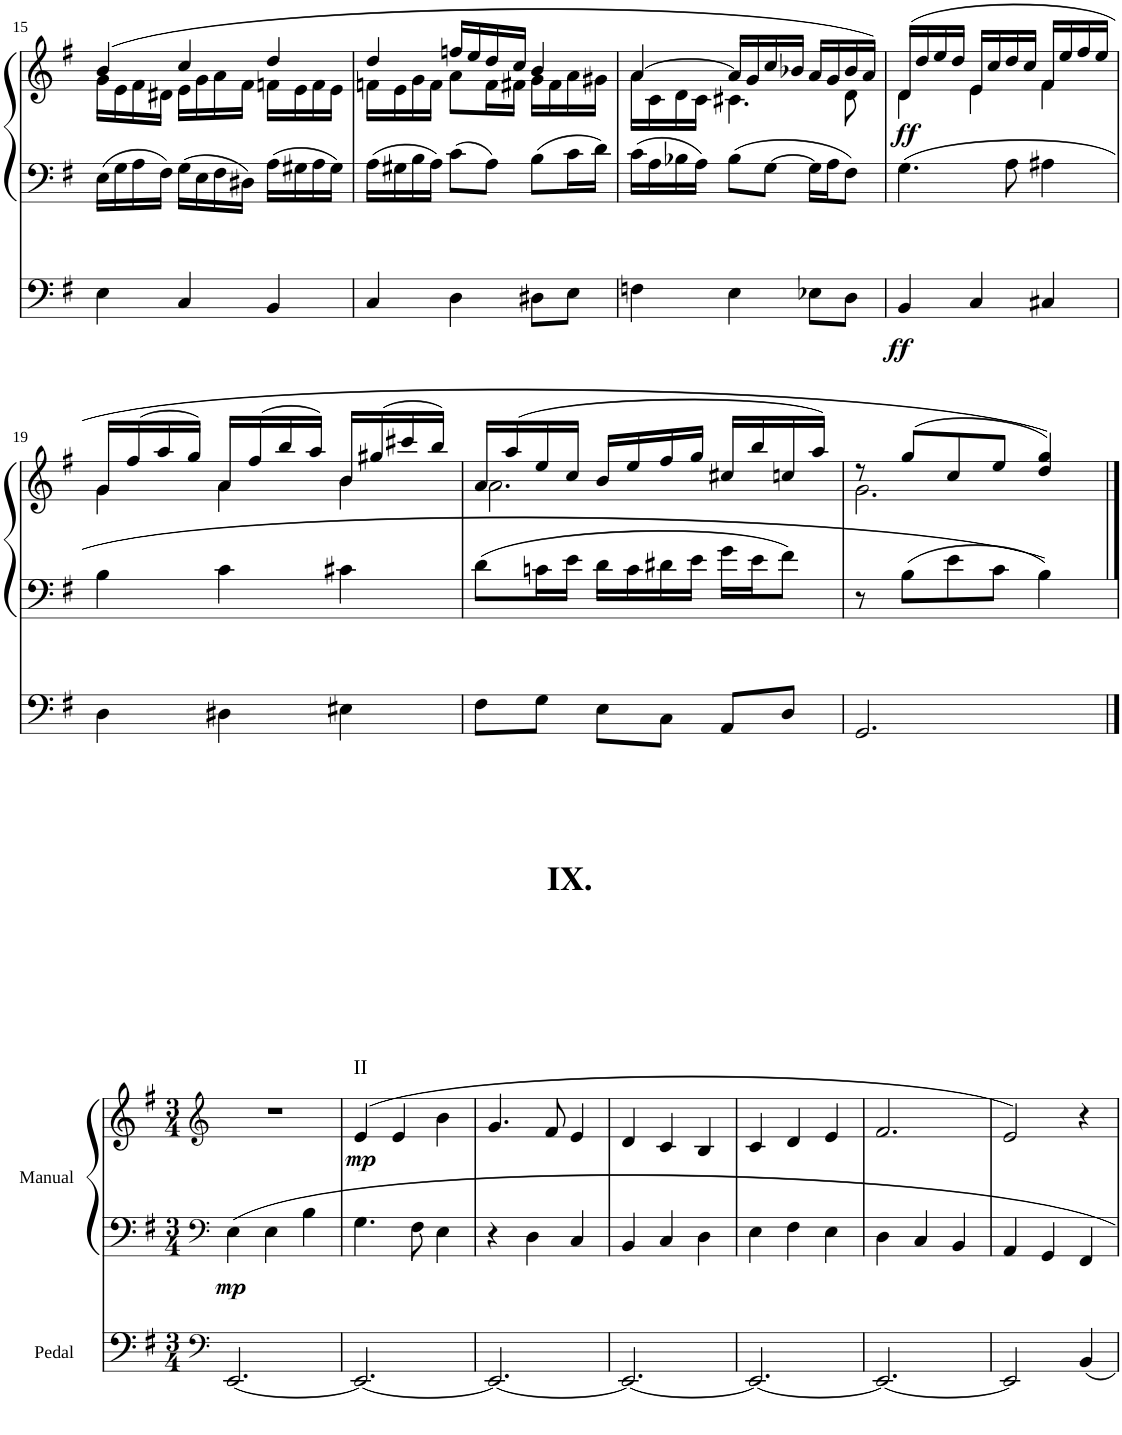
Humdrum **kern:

**kern	**dynam	**kern	**kern	**dynam
*part2	*part2	*part1	*part1	*part1
*staff3	*staff3	*staff2	*staff1	*staff1/2
*I"Pedal	*	*I"Manual	*	*
!!LO:PB:g=z
*clefF4	*	*clefF4	*clefG2	*
*k[f#]	*	*k[f#]	*k[f#]	*
*G:	*	*G:	*G:	*
*M3/4	*	*M3/4	*M3/4	*
=15	=15	=15	=15	=15
*	*	*	*^	*
4E\	.	16E\LL	(4b/	16g\LL	.
.	.	16G\	.	16e\	.
.	.	16A\	.	16f#\	.
.	.	16F#\JJ	.	16d#X\JJ	.
4C/	.	16G\LL	4cc/	16e\LL	.
.	.	16E\	.	16g\	.
.	.	16F#\	.	16a\	.
.	.	16D#X\JJ	.	16f#\JJ	.
4BB/	.	16A\LL	4dd/	16fn\LL	.
.	.	16G#X\	.	16e\	.
.	.	16A\	.	16f\	.
.	.	16G#\JJ	.	16e\JJ	.
=16	=16	=16	=16	=16	=16
4C/	.	16A\LL	4dd/	16fn\LL	.
.	.	16G#X\	.	16e\	.
.	.	16B\	.	16g\	.
.	.	16A\JJ	.	16f\JJ	.
4D\	.	8c\L	16ffn/LL	8a\L	.
.	.	.	16ee/	.	.
.	.	8A\J	16dd/	16f\L	.
.	.	.	16cc/JJ	16f#X\JJ	.
8D#X\L	.	8B\L	4b/	16g\LL	.
.	.	.	.	16f#\	.
8E\J	.	16c\L	.	16a\	.
.	.	16d\JJ	.	16g#X\JJ	.
=17	=17	=17	=17	=17	=17
4Fn\	.	16c\LL	[4a/	16a\LL	.
.	.	16A\	.	16c\	.
.	.	16B-X\	.	16d\	.
.	.	16A\JJ	.	16c\JJ	.
4E\	.	8B-\L	16a/LL]	4.c#X\	.
.	.	.	16g/	.	.
.	.	[8G\J	16cc/	.	.
.	.	.	16b-X/JJ	.	.
8E-X\L	.	16G\LL]	16a/LL	.	.
.	.	16A\J	16g/	.	.
8D\J	.	8F#\J	16b-/	8d\	.
.	.	.	16a/JJ)	.	.
=18	=18	=18	=18	=18	=18
!	!LO:DY:b	!	!	!	!LO:DY:b
4BB/	ff	4.G\	(16d/LL	4d\	ff
.	.	.	16dd/	.	.
.	.	.	16ee/	.	.
.	.	.	16dd/JJ	.	.
4C/	.	.	16e/LL	4e\	.
.	.	.	16cc/	.	.
.	.	8A\	16dd/	.	.
.	.	.	16cc/JJ	.	.
4C#X/	.	4A#X\	16f#/LL	4f#\	.
.	.	.	16ee/	.	.
.	.	.	16ff#/	.	.
.	.	.	16ee/JJ	.	.
!!LO:LB:g=z	!!
=19	=19	=19	=19	=19	=19
4D\	.	4B\	16g/LL	4g\	.
.	.	.	(16ff#/	.	.
.	.	.	16aa/	.	.
.	.	.	16gg/JJ)	.	.
4D#X\	.	4c\	16a/LL	4a\	.
.	.	.	(16ff#/	.	.
.	.	.	16bb/	.	.
.	.	.	16aa/JJ)	.	.
4E#X\	.	4c#X\	16b/LL	4b\	.
.	.	.	(16gg#X/	.	.
.	.	.	16ccc#X/	.	.
.	.	.	16bb/JJ)	.	.
=20	=20	=20	=20	=20	=20
8F#\L	.	8d\L	16a/LL	2.a\	.
.	.	.	(16aa/	.	.
8G\J	.	16cn\L	16ee/	.	.
.	.	16e\JJ	16cc/JJ	.	.
8E\L	.	16d\LL	16b/LL	.	.
.	.	16c\	16ee/	.	.
8C\J	.	16d#X\	16ff#/	.	.
.	.	16e\JJ	16gg/JJ	.	.
8AA/L	.	16g\LL	16cc#X/LL	.	.
.	.	16e\J	16bb/	.	.
8D/J	.	8f#\J	16ccn/	.	.
.	.	.	16aa/JJ)	.	.
=21	=21	=21	=21	=21	=21
2.GG/	.	8r	8r	2.g\	.
.	.	8B\L	(8gg/L	.	.
.	.	8e\	8cc/	.	.
.	.	8c\J	8ee/J	.	.
.	.	4B\	4dd/ 4gg/))	.	.
*	*	*	*v	*v	*
!!LO:LB:g=z
==1	==1	==1	==1	==1
*clefF4	*	*clefF4	*clefG2	*
*k[f#]	*	*k[f#]	*k[f#]	*
*e:	*	*e:	*e:	*
*M3/4	*	*M3/4	*M3/4	*
!	!	!	!	!LO:DY:b=2
[2.EE/	.	4E\	2.r	mp
.	.	4E\	.	.
.	.	4B\	.	.
=2	=2	=2	=2	=2
!	!	!	!LO:TX:a:t=II	!
!	!	!	!	!LO:DY:b
2.EE/_	.	4.G\	(4e/	mp
.	.	.	4e/	.
.	.	8F#\	.	.
.	.	4E\	4b\	.
=3	=3	=3	=3	=3
2.EE/_	.	4r	4.g/	.
.	.	4D\	.	.
.	.	.	8f#/	.
.	.	4C/	4e/	.
=4	=4	=4	=4	=4
2.EE/_	.	4BB/	4d/	.
.	.	4C/	4c/	.
.	.	4D\	4B/	.
=5	=5	=5	=5	=5
2.EE/_	.	4E\	4c/	.
.	.	4F#\	4d/	.
.	.	4E\	4e/	.
=6	=6	=6	=6	=6
2.EE/_	.	4D\	2.f#/	.
.	.	4C/	.	.
.	.	4BB/	.	.
=7	=7	=7	=7	=7
2EE/]	.	4AA/	2e/)	.
.	.	4GG/	.	.
4BB/	.	4FF#/	4r	.
=	=	=	=	=
*-	*-	*-	*-	*-
